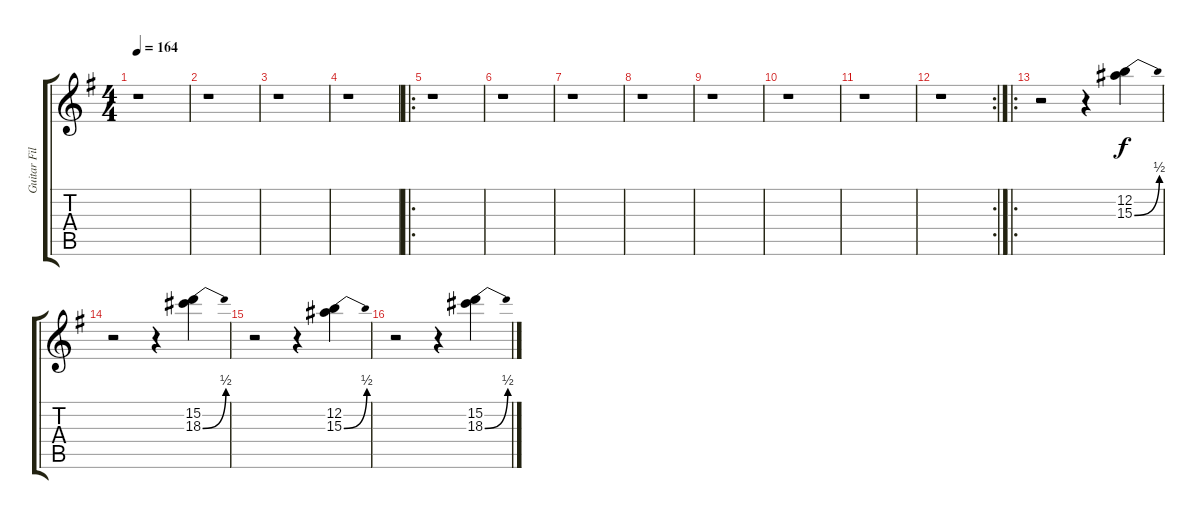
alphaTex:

\track ("Guitar Fill" "Guitar Fil") {instrument distortionguitar}
\staff {score tabs}
\tuning (E4 B3 G3 D3 A2 E2) {hide}
\ts (4 4)
\tempo 164
\clef g2
\ks g
r.1{dy f} |
r.1 |
r.1 |
r.1 |
\ro
r.1 |
r.1 |
r.1 |
r.1 |
r.1 |
r.1 |
r.1 |
\rc 2
r.1 |
\ro
r.2 r.4 (12.2 15.3{be (bend 0 0 60 2)}).4 |
r.2 r.4 (15.2 18.3{be (bend 0 0 60 2)}).4 |
r.2 r.4 (12.2 15.3{be (bend 0 0 60 2)}).4 |
r.2 r.4 (15.2 18.3{be (bend 0 0 60 2)}).4
